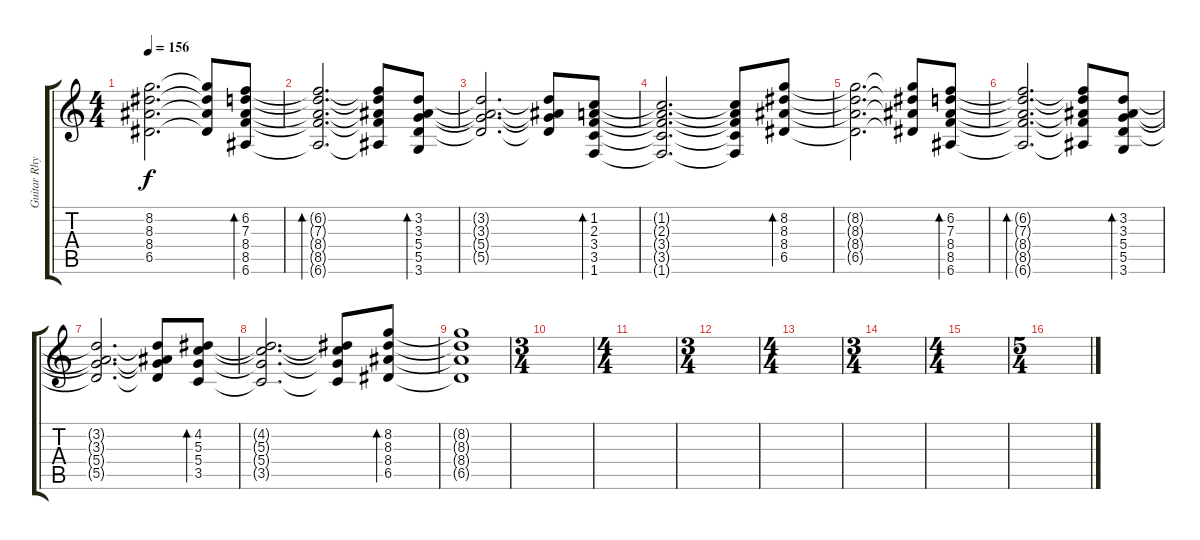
\track ("Guitar Rhythm 2 (clean)" "Guitar Rhy") {instrument electricguitarclean}
\staff {score tabs}
\tuning (E4 B3 G3 D3 A2 E2) {hide}
\ts (4 4)
\tempo 156
\clef g2
\ks c
(8.2{t} 8.3{t} 8.4{t} 6.5{t}).2{d dy f} (8.2{t} 8.3{t} 8.4{t} 6.5{t}).8 (6.2 7.3 8.4 8.5 6.6).8{bd 120} |
(6.2{t} 7.3{t} 8.4{t} 8.5{t} 6.6{t}).2{d bd 120} (6.2{t} 7.3{t} 8.4{t} 8.5{t} 6.6{t}).8 (3.2 3.3 5.4 5.5 3.6).8{bd 120} |
(3.2{t} 3.3{t} 5.4{t} 5.5{t}).2{d} (3.2{t} 3.3{t} 5.4{t} 5.5{t}).8 (1.2 2.3 3.4 3.5 1.6).8{bd 120} |
(1.2{t} 2.3{t} 3.4{t} 3.5{t} 1.6{t}).2{d} (1.2{t} 2.3{t} 3.4{t} 3.5{t} 1.6{t}).8 (8.2 8.3 8.4 6.5).8{bd 120} |
(8.2{t} 8.3{t} 8.4{t} 6.5{t}).2{d} (8.2{t} 8.3{t} 8.4{t} 6.5{t}).8 (6.2 7.3 8.4 8.5 6.6).8{bd 120} |
(6.2{t} 7.3{t} 8.4{t} 8.5{t} 6.6{t}).2{d bd 120} (6.2{t} 7.3{t} 8.4{t} 8.5{t} 6.6{t}).8 (3.2 3.3 5.4 5.5 3.6).8{bd 120} |
(3.2{t} 3.3{t} 5.4{t} 5.5{t}).2{d} (3.2{t} 3.3{t} 5.4{t} 5.5{t}).8 (4.2 5.3 5.4 3.5).8{bd 120} |
(4.2{t} 5.3{t} 5.4{t} 3.5{t}).2{d} (4.2{t} 5.3{t} 5.4{t} 3.5{t}).8 (8.2 8.3 8.4 6.5).8{bd 120} |
(8.2{t} 8.3{t} 8.4{t} 6.5{t}).1 |
\ts (3 4)
|
\ts (4 4)
|
\ts (3 4)
|
\ts (4 4)
|
\ts (3 4)
|
\ts (4 4)
|
\ts (5 4)
